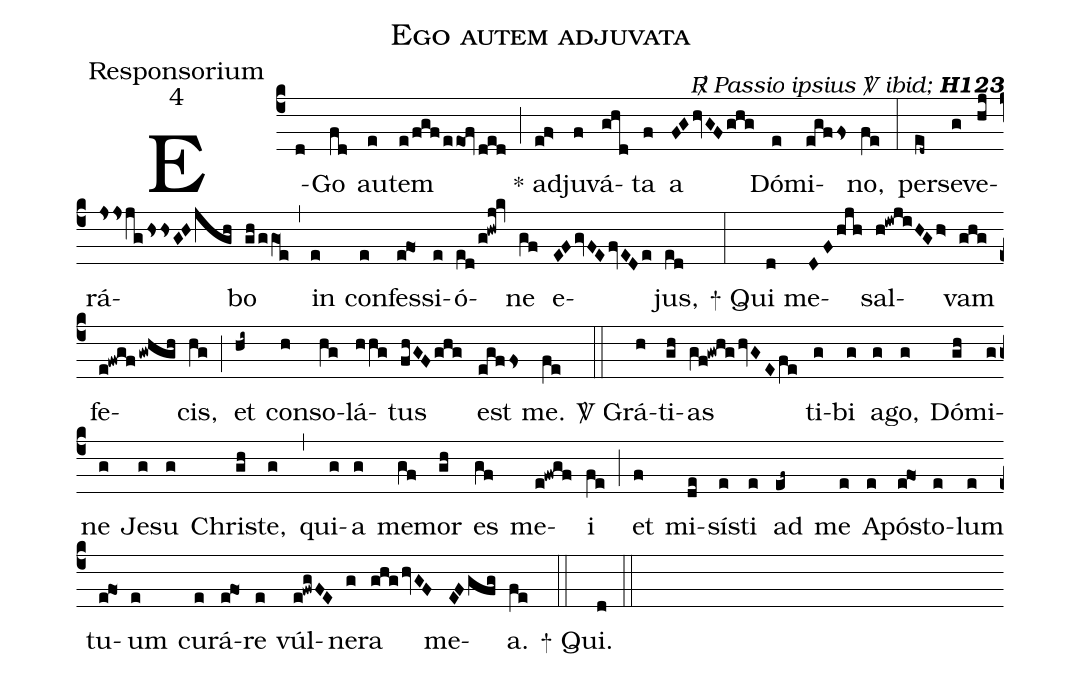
name:Ego autem adjuvata;
office-part:Responsorium;
mode:4;
commentary:{\itshape\mdseries \Rbar\  Passio ipsius \Vbar\   ibid;\/}   {\bfseries H123};
%%
(c4) E(d)Go(fd) au(e)tem(e/fgf/eeo1!fvded) (;)
<sp>*</sp> ad(ef>)ju(f)vá(ghd)ta(f) a(FGhvGFghg) Dó(e)mi(egfFs)no,(fe) (:)
per(ed~)se(g)ve(hj)rá(JssjgHssGHjgh)bo(gh/ggO1e) (,)
in(e) con(e)fes(e!fo1)si(e)ó(ed/g!hwj!kv)ne(gf) e(EFgvFEfvEDe)jus,(ed) (:)
<sp>+</sp> Qui(d) me(DFhjh)sal(h!iwjiHGh>)vam(ghg) fe(e!fwgf/gwhgh)cis,(hg) (;)
et(hi~) con(h)so(hg)lá(hhg)tus(fhGFghg) est(egfFs) me.(fe) (::)
<sp>V/</sp> Grá(h)ti(gh)as(gf!gwhghvGEfe) ti(g)bi(g) a(g)go,(g) Dó(gh)mi(g)ne(g) Je(g)su(g) Chri(gh)ste,(g) (,)
qui(g)a(g) me(gf)mor(gh) es(gf) me(e!fwgf)i(fe) (;)
et(f) mi(de)sí(e)sti(e) ad(ef~) me(e) A(e)pó(e!fo1)sto(e)lum(e) tu(e!fo1)um(e) cu(e)rá(e!fo1)re(e) vúl(e!fwgFE)ne(g)ra(ghghvGF) me(EFgfg)a.(fe) (::)
<sp>+</sp> Qui.(d) (::)
